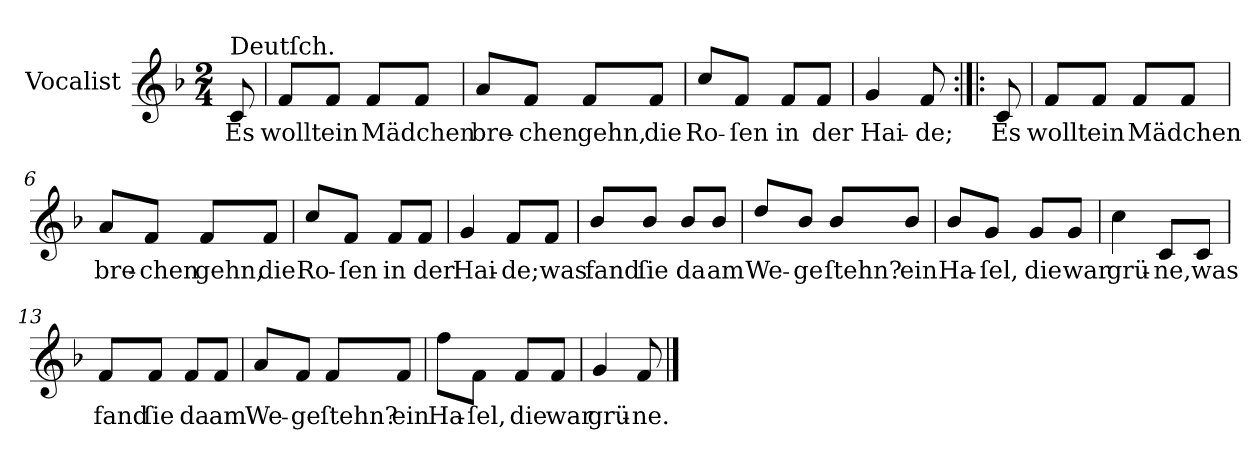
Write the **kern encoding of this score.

**kern	**text
*part1	*part1
*staff1	*staff1
*I"Vocalist	*
*k[b-]	*
*F:	*
*M2/4	*
=	=
!LO:TX:a:t=Deutſch.	!
8c	Es
=1	=1
8fL	wollt
8fJ	ein
8fL	Mädchen
8fJ	.
=2	=2
8aL	bre-
8fJ	-chen
8fL	gehn,
8fJ	die
=3	=3
8ccL	Ro-
8fJ	-ſen
8fL	in
8fJ	der
=4	=4
4g	Hai-
8f	-de;
=:|!|:	=:|!|:
8c	Es
=5	=5
8fL	wollt
8fJ	ein
8fL	Mädchen
8fJ	.
=6	=6
8aL	bre-
8fJ	-chen
8fL	gehn,
8fJ	die
=7	=7
8ccL	Ro-
8fJ	-ſen
8fL	in
8fJ	der
=8	=8
4g	Hai-
8fL	-de;
8fJ	was
=9	=9
8b-/L	fand
8b-/J	ſie
8b-/L	da
8b-/J	am
=10	=10
8ddL	We-
8b-/J	-ge
8b-/L	ſtehn?
8b-/J	ein
=11	=11
8b-/L	Ha-
8gJ	-ſel,
8gL	die
8gJ	war
=12	=12
4cc	grü-
8cL	-ne,
8cJ	was
=13	=13
8fL	fand
8fJ	ſie
8fL	da
8fJ	am
=14	=14
8aL	We-
8fJ	-ge
8fL	ſtehn?
8fJ	ein
=15	=15
8ffL	Ha-
8fJ	-ſel,
8fL	die
8fJ	war
=16	=16
4g	grü-
8f	-ne.
==	==
*-	*-
